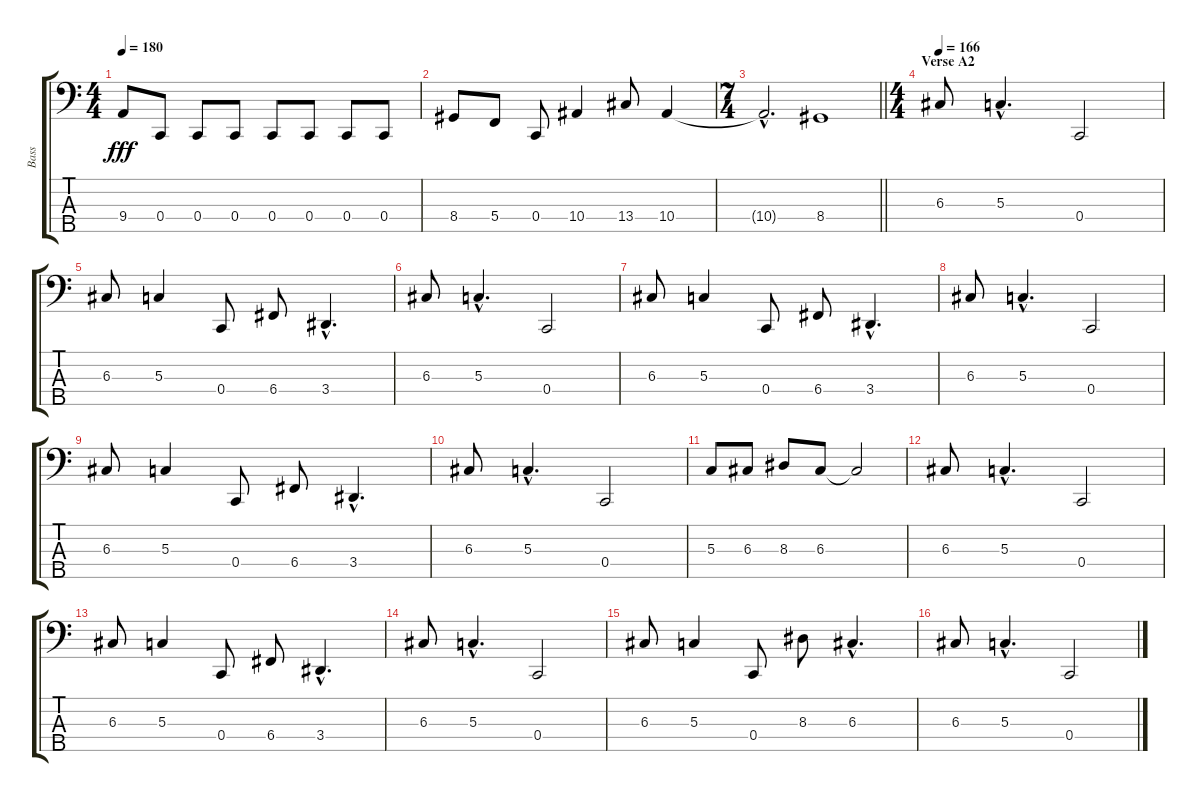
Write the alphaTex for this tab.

\track ("Bass" "Bass") {instrument electricbassfinger}
\staff {score tabs}
\tuning (F2 C2 G1 C1 G0) {hide}
\ts (4 4)
\tempo 180
\clef f4
\ks c
9.4{t}.8{dy fff} 0.4.8 0.4.8 0.4.8 0.4.8 0.4.8 0.4.8 0.4.8 |
8.4.8 5.4.8 0.4.8 10.4.4 13.4.8 10.4.4 |
\ts (7 4)
\barLineRight lightlight
10.4{hac t}.2{d} 8.4.1 |
\ts (4 4)
\section ("" "Verse A2")
\tempo 166
6.3.8 5.3{hac}.4{d} 0.4.2 |
6.3.8 5.3.4 0.4.8 6.4.8 3.4{hac}.4{d} |
6.3.8 5.3{hac}.4{d} 0.4.2 |
6.3.8 5.3.4 0.4.8 6.4.8 3.4{hac}.4{d} |
6.3.8 5.3{hac}.4{d} 0.4.2 |
6.3.8 5.3.4 0.4.8 6.4.8 3.4{hac}.4{d} |
6.3.8 5.3{hac}.4{d} 0.4.2 |
5.3.8 6.3.8 8.3.8 6.3.8 6.3{t}.2 |
6.3.8 5.3{hac}.4{d} 0.4.2 |
6.3.8 5.3.4 0.4.8 6.4.8 3.4{hac}.4{d} |
6.3.8 5.3{hac}.4{d} 0.4.2 |
6.3.8 5.3.4 0.4.8 8.3.8 6.3{hac}.4{d} |
6.3.8 5.3{hac}.4{d} 0.4.2
